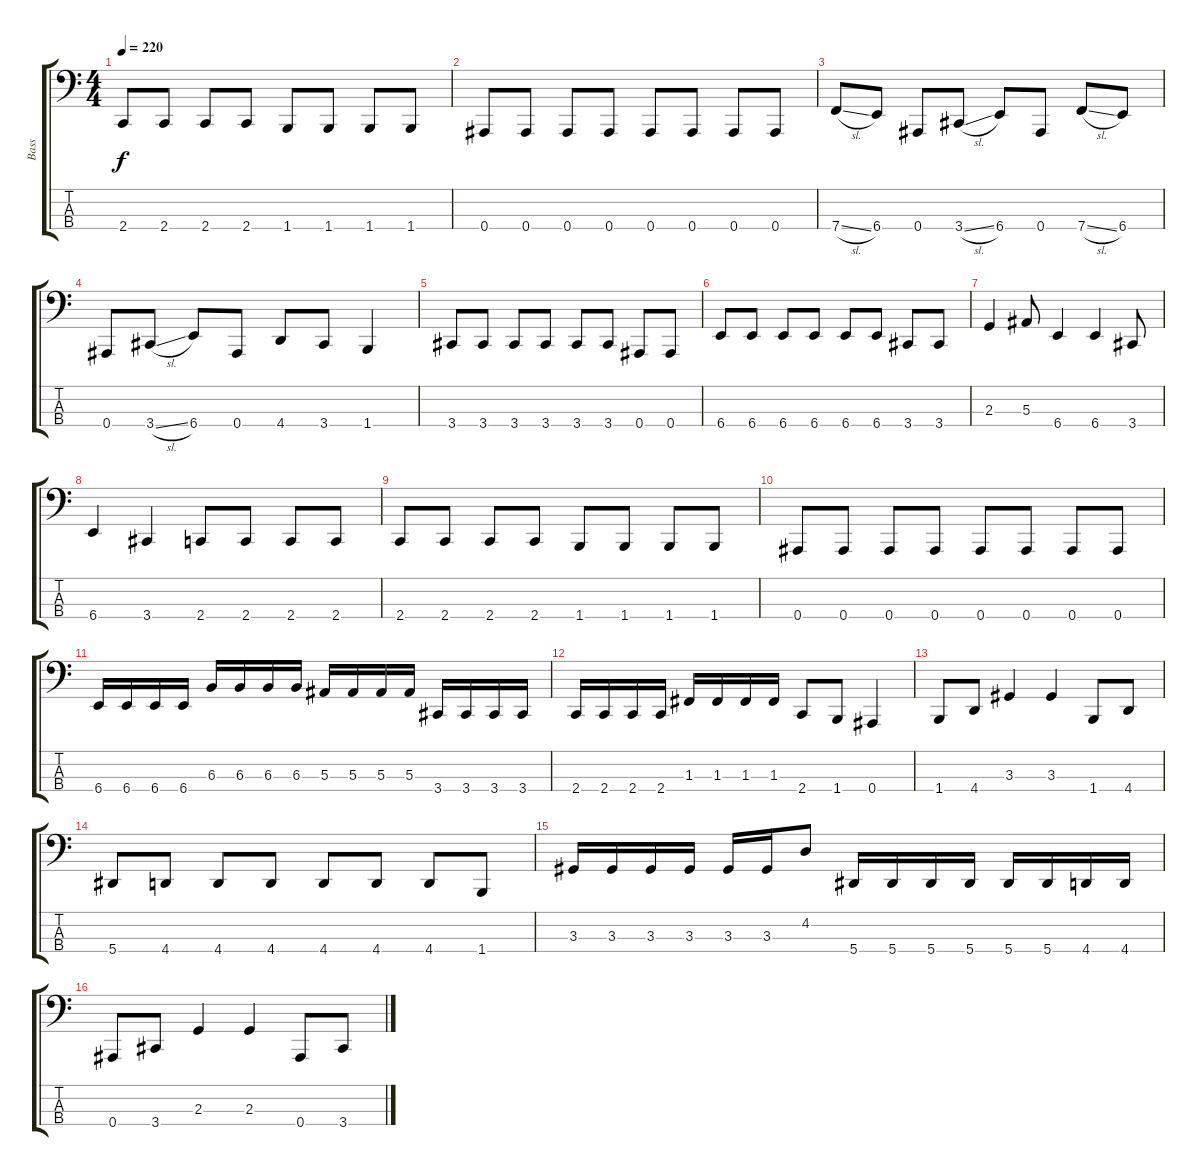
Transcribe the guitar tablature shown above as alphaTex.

\track ("Bass" "Bass") {instrument electricbasspick}
\staff {score tabs}
\tuning (Eb2 Bb1 F1 Bb0) {hide}
\ts (4 4)
\tempo 220
\clef f4
\ks c
2.4.8{dy f} 2.4.8 2.4.8 2.4.8 1.4.8 1.4.8 1.4.8 1.4.8 |
0.4.8 0.4.8 0.4.8 0.4.8 0.4.8 0.4.8 0.4.8 0.4.8 |
7.4{sl}.8 6.4.8 0.4.8 3.4{sl}.8 6.4.8 0.4.8 7.4{sl}.8 6.4.8 |
0.4.8 3.4{sl}.8 6.4.8 0.4.8 4.4.8 3.4.8 1.4.4 |
3.4.8 3.4.8 3.4.8 3.4.8 3.4.8 3.4.8 0.4.8 0.4.8 |
6.4.8 6.4.8 6.4.8 6.4.8 6.4.8 6.4.8 3.4.8 3.4.8 |
2.3.4 5.3.8 6.4.4 6.4.4 3.4.8 |
6.4.4 3.4.4 2.4.8 2.4.8 2.4.8 2.4.8 |
2.4.8 2.4.8 2.4.8 2.4.8 1.4.8 1.4.8 1.4.8 1.4.8 |
0.4.8 0.4.8 0.4.8 0.4.8 0.4.8 0.4.8 0.4.8 0.4.8 |
6.4.16 6.4.16 6.4.16 6.4.16 6.3.16 6.3.16 6.3.16 6.3.16 5.3.16 5.3.16 5.3.16 5.3.16 3.4.16 3.4.16 3.4.16 3.4.16 |
2.4.16 2.4.16 2.4.16 2.4.16 1.3.16 1.3.16 1.3.16 1.3.16 2.4.8 1.4.8 0.4.4 |
1.4.8 4.4.8 3.3.4 3.3.4 1.4.8 4.4.8 |
5.4.8 4.4.8 4.4.8 4.4.8 4.4.8 4.4.8 4.4.8 1.4.8 |
3.3.16 3.3.16 3.3.16 3.3.16 3.3.16 3.3.16 4.2.8 5.4.16 5.4.16 5.4.16 5.4.16 5.4.16 5.4.16 4.4.16 4.4.16 |
0.4.8 3.4.8 2.3.4 2.3.4 0.4.8 3.4.8
